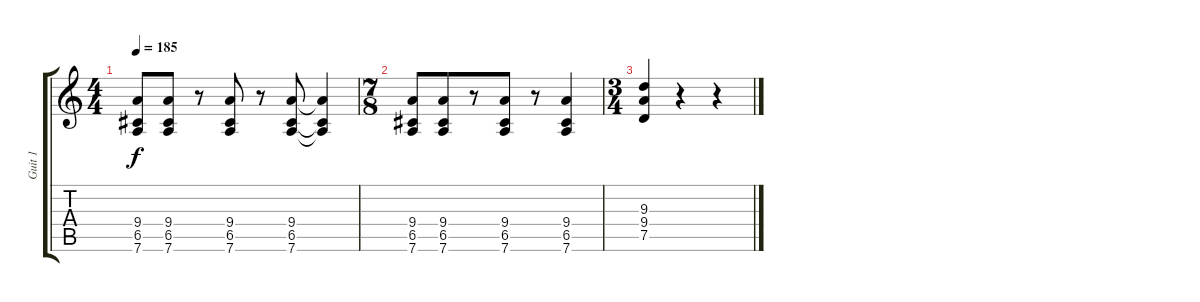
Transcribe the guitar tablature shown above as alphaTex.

\track ("Guit 1" "Guit 1") {instrument distortionguitar}
\staff {score tabs}
\tuning (D4 A3 F3 C3 G2 D2) {hide}
\ts (4 4)
\tempo 185
\clef g2
\ks c
(9.4 6.5 7.6).8{dy f} (9.4 6.5 7.6).8 r.8 (9.4 6.5 7.6).8 r.8 (9.4 6.5 7.6).8 (9.4{t} 6.5{t} 7.6{t}).4 |
\ts (7 8)
(9.4 6.5 7.6).8 (9.4 6.5 7.6).8 r.8 (9.4 6.5 7.6).8 r.8 (9.4 6.5 7.6).4 |
\ts (3 4)
(9.3 9.4 7.5).4 r.4 r.4
